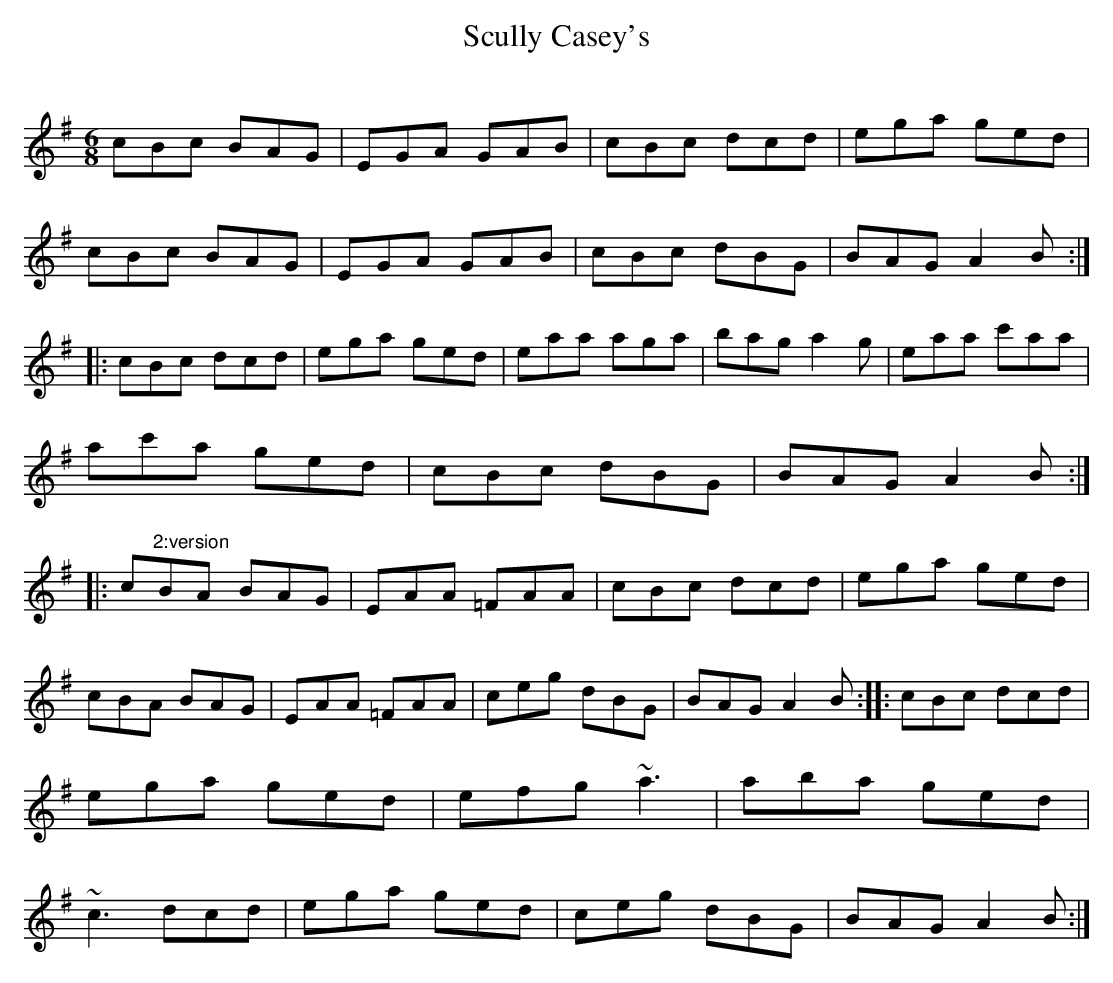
X:1
T:Scully Casey's
C:
M:6/8
L:1/8
K:G
cBc BAG |EGA GAB |cBc dcd |ega ged |cBc BAG |EGA GAB |cBc dBG |BAG A2 B ::cBc dcd |ega ged |eaa aga |bag a2 g |eaa c'aa |ac'a ged |cBc dBG |BAG A2 B ::c"2:version"BA BAG |EAA =FAA |cBc dcd |ega ged |
cBA BAG |EAA =FAA |ceg dBG |BAG A2 B ::cBc dcd |ega ged |efg ~a3 |aba ged |~c3 dcd |ega ged |ceg dBG |BAG A2 B :|
